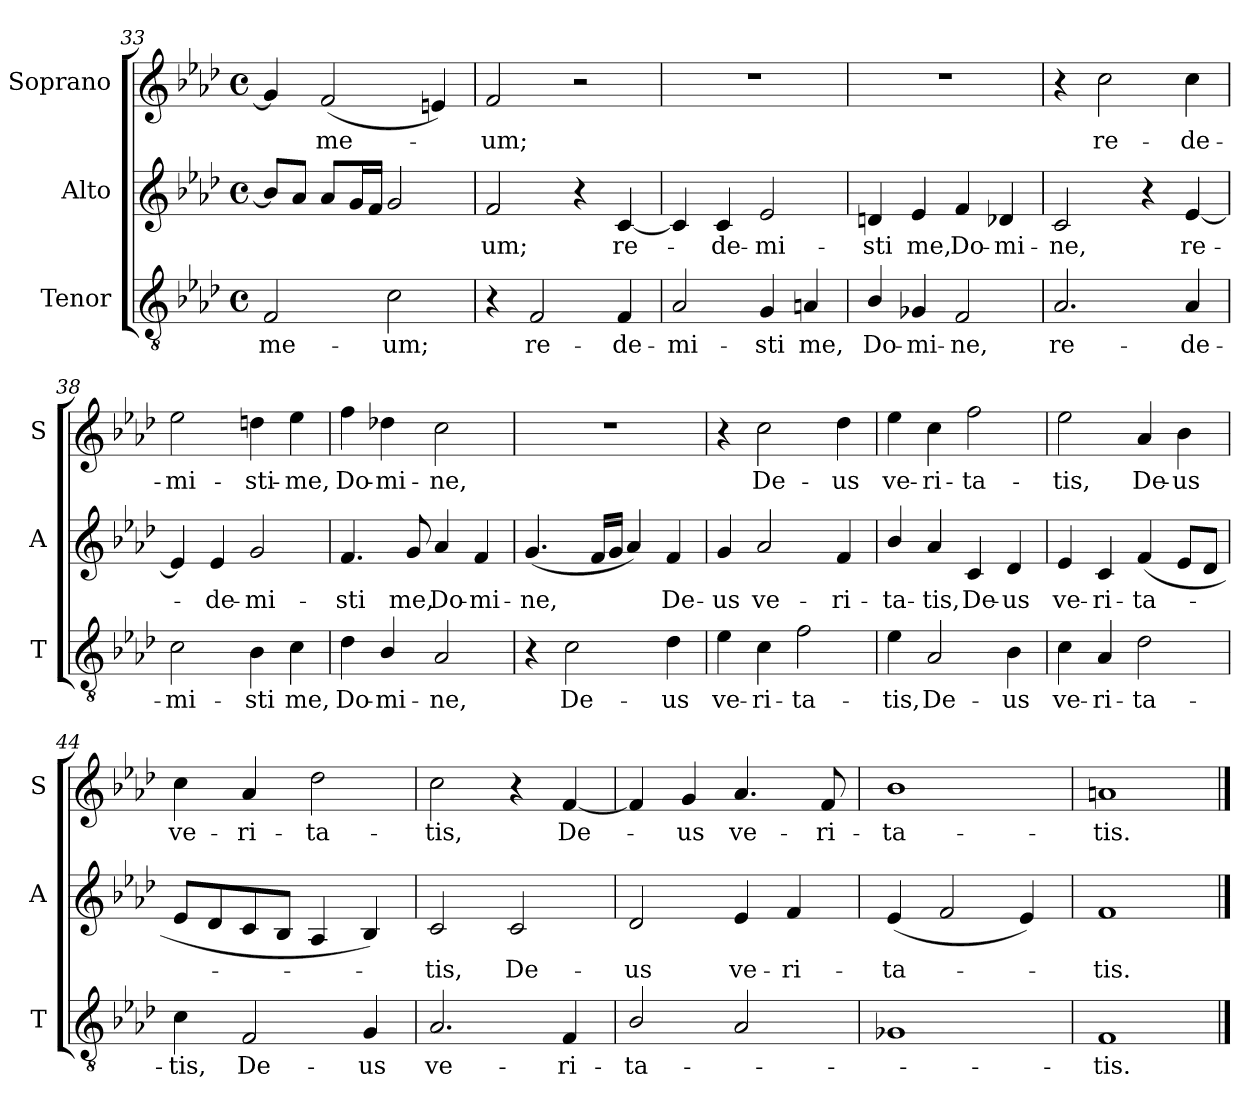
**kern	**text	**kern	**text	**kern	**text
*part3	*part3	*part2	*part2	*part1	*part1
*staff3	*staff3	*staff2	*staff2	*staff1	*staff1
*I"Tenor	*	*I"Alto	*	*I"Soprano	*
*I'T	*	*I'A	*	*I'S	*
*clefGv2	*	*clefG2	*	*clefG2	*
*k[b-e-a-d-]	*	*k[b-e-a-d-]	*	*k[b-e-a-d-]	*
*A-:	*	*A-:	*	*A-:	*
*M4/4	*	*M4/4	*	*M4/4	*
*met(c)	*	*met(c)	*	*met(c)	*
=33	=33	=33	=33	=33	=33
!	!LO:LY:b	!	!	!	!
2F/	me-	8b-/L]	.	4g/]	.
.	.	8a-/J	.	.	.
!	!	!	!	!	!LO:LY:b
.	.	8a-/L	.	(<2f/	me-
.	.	16g/L	.	.	.
.	.	16f/JJ	.	.	.
!	!LO:LY:b	!	!	!	!
2c\	-um;	2g/	.	.	.
.	.	.	.	4en/)	.
=34	=34	=34	=34	=34	=34
!	!	!	!LO:LY:b	!	!LO:LY:b
4r	.	2f/	um;	2f/	um;
!	!LO:LY:b	!	!	!	!
2F/	re-	.	.	.	.
.	.	4r	.	2r	.
!	!LO:LY:b	!	!LO:LY:b	!	!
4F/	-de-	[4c/	re-	.	.
=35	=35	=35	=35	=35	=35
!	!LO:LY:b	!	!	!	!
2A-/	-mi-	4c/]	.	1r	.
!	!	!	!LO:LY:b	!	!
.	.	4c/	de-	.	.
!	!LO:LY:b	!	!LO:LY:b	!	!
4G/	-sti	2e-/	-mi-	.	.
!	!LO:LY:b	!	!	!	!
4An/	me,	.	.	.	.
=36	=36	=36	=36	=36	=36
!	!LO:LY:b	!	!LO:LY:b	!	!
4B-/	Do-	4dn/	-sti	1r	.
!	!LO:LY:b	!	!LO:LY:b	!	!
4G-X/	-mi-	4e-/	me,	.	.
!	!LO:LY:b	!	!LO:LY:b	!	!
2F/	-ne,	4f/	Do-	.	.
!	!	!	!LO:LY:b	!	!
.	.	4d-X/	-mi-	.	.
!!LO:LB:g=z
=37	=37	=37	=37	=37	=37
!	!LO:LY:b	!	!LO:LY:b	!	!
2.A-/	re-	2c/	-ne,	4r	.
!	!	!	!	!	!LO:LY:b
.	.	.	.	2cc\	re-
.	.	4r	.	.	.
!	!LO:LY:b	!	!LO:LY:b	!	!LO:LY:b
4A-/	-de-	[4e-/	re-	4cc\	-de-
=38	=38	=38	=38	=38	=38
!	!LO:LY:b	!	!	!	!LO:LY:b
2c\	-mi-	4e-/]	.	2ee-\	-mi-
!	!	!	!LO:LY:b	!	!
.	.	4e-/	de-	.	.
!	!LO:LY:b	!	!LO:LY:b	!	!LO:LY:b
4B-\	-sti	2g/	-mi-	4ddn\	-sti-
!	!LO:LY:b	!	!	!	!LO:LY:b
4c\	me,	.	.	4ee-\	-me,
=39	=39	=39	=39	=39	=39
!	!LO:LY:b	!	!LO:LY:b	!	!LO:LY:b
4d-\	Do-	4.f/	-sti	4ff\	Do-
!	!LO:LY:b	!	!	!	!LO:LY:b
4B-/	-mi-	.	.	4dd-X\	-mi-
!	!	!	!LO:LY:b	!	!
.	.	8g/	me,	.	.
!	!LO:LY:b	!	!LO:LY:b	!	!LO:LY:b
2A-/	-ne,	4a-/	Do-	2cc\	-ne,
!	!	!	!LO:LY:b	!	!
.	.	4f/	-mi-	.	.
=40	=40	=40	=40	=40	=40
!	!	!	!LO:LY:b	!	!
4r	.	(<4.g/	-ne,	1r	.
!	!LO:LY:b	!	!	!	!
2c\	De-	.	.	.	.
.	.	16f/LL	.	.	.
.	.	16g/JJ	.	.	.
.	.	4a-/)	.	.	.
!	!LO:LY:b	!	!LO:LY:b	!	!
4d-\	-us	4f/	De-	.	.
=41	=41	=41	=41	=41	=41
!	!LO:LY:b	!	!LO:LY:b	!	!
4e-\	ve-	4g/	-us	4r	.
!	!LO:LY:b	!	!LO:LY:b	!	!LO:LY:b
4c\	-ri-	2a-/	ve-	2cc\	De-
!	!LO:LY:b	!	!	!	!
2f\	-ta-	.	.	.	.
!	!	!	!LO:LY:b	!	!LO:LY:b
.	.	4f/	-ri-	4dd-\	-us
=42	=42	=42	=42	=42	=42
!	!LO:LY:b	!	!LO:LY:b	!	!LO:LY:b
4e-\	-tis,	4b-/	-ta-	4ee-\	ve-
!	!LO:LY:b	!	!LO:LY:b	!	!LO:LY:b
2A-/	De-	4a-/	-tis,	4cc\	-ri-
!	!	!	!LO:LY:b	!	!LO:LY:b
.	.	4c/	De-	2ff\	-ta-
!	!LO:LY:b	!	!LO:LY:b	!	!
4B-\	-us	4d-/	-us	.	.
!!LO:LB:g=z
=43	=43	=43	=43	=43	=43
!	!LO:LY:b	!	!LO:LY:b	!	!LO:LY:b
4c\	ve-	4e-/	ve-	2ee-\	-tis,
!	!LO:LY:b	!	!LO:LY:b	!	!
4A-/	-ri-	4c/	-ri-	.	.
!	!LO:LY:b	!	!LO:LY:b	!	!LO:LY:b
2d-\	-ta-	(<4f/	-ta-	4a-/	De-
!	!	!	!	!	!LO:LY:b
.	.	8e-/L	.	4b-\	-us
.	.	8d-/J	.	.	.
=44	=44	=44	=44	=44	=44
!	!LO:LY:b	!	!	!	!LO:LY:b
4c\	-tis,	8e-/L	.	4cc\	ve-
.	.	8d-/	.	.	.
!	!LO:LY:b	!	!	!	!LO:LY:b
2F/	De-	8c/	.	4a-/	-ri-
.	.	8B-/J	.	.	.
!	!	!	!	!	!LO:LY:b
.	.	4A-/	.	2dd-\	-ta-
!	!LO:LY:b	!	!	!	!
4G/	-us	4B-/)	.	.	.
=45	=45	=45	=45	=45	=45
!	!LO:LY:b	!	!LO:LY:b	!	!LO:LY:b
2.A-/	ve-	2c/	tis,	2cc\	-tis,
!	!	!	!LO:LY:b	!	!
.	.	2c/	De-	4r	.
*	*	*	*	*MM99	*
!	!LO:LY:b	!	!	!	!LO:LY:b
4F/	-ri-	.	.	[4f/	De-
=46	=46	=46	=46	=46	=46
*	*	*	*	*MM97	*
!	!LO:LY:b	!	!LO:LY:b	!	!
2B-/	-ta-	2d-/	-us	4f/]	.
*	*	*	*	*MM95	*
!	!	!	!	!	!LO:LY:b
.	.	.	.	4g/	us
*	*	*	*	*MM94	*
!	!	!	!LO:LY:b	!	!LO:LY:b
2A-/	.	4e-/	ve-	4.a-/	ve-
!	!	!	!LO:LY:b	!	!
.	.	4f/	-ri-	.	.
*	*	*	*	*MM92	*
!	!	!	!	!	!LO:LY:b
.	.	.	.	8f/	-ri-
=47	=47	=47	=47	=47	=47
*	*	*	*	*MM89	*
!	!	!	!LO:LY:b	!	!LO:LY:b
1G-X	.	(<4e-/	-ta-	1b-	-ta-
.	.	2f/	.	.	.
.	.	4e-/)	.	.	.
=48	=48	=48	=48	=48	=48
*	*	*	*	*MM86	*
!	!LO:LY:b	!	!LO:LY:b	!	!LO:LY:b
1F	tis.	1f	tis.	1an	-tis.
==	==	==	==	==	==
*-	*-	*-	*-	*-	*-
